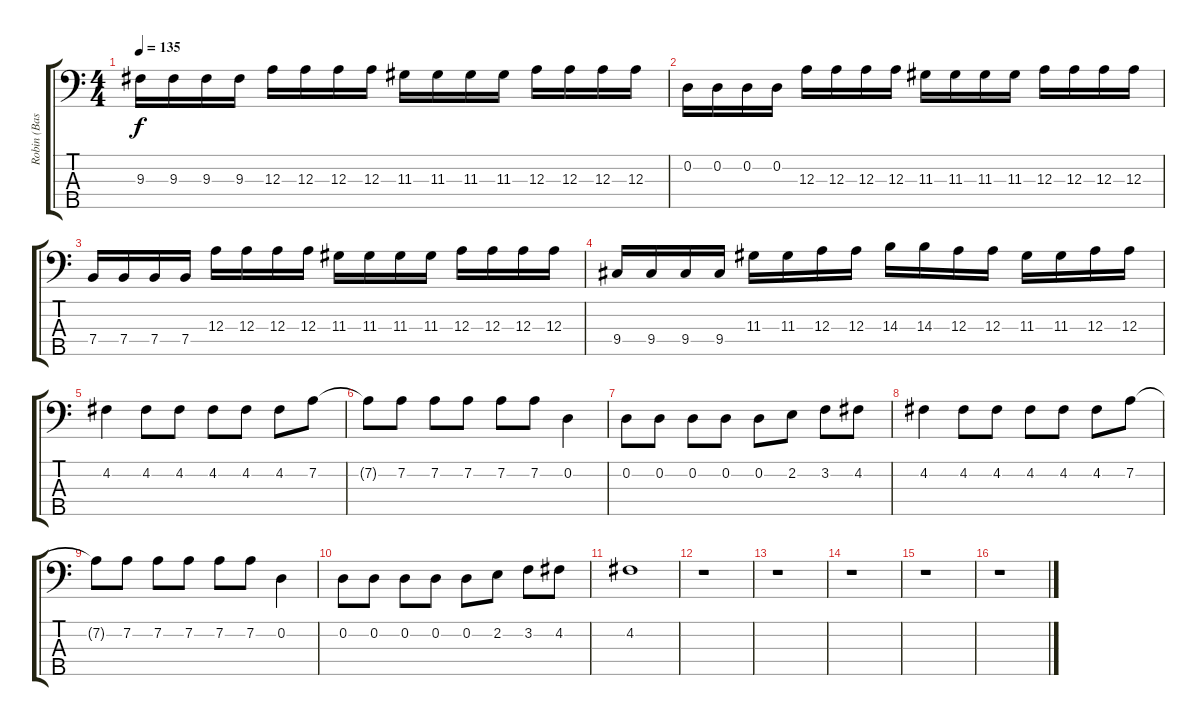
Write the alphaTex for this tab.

\track ("Robin (Bass)" "Robin (Bas") {instrument electricbasspick}
\staff {score tabs}
\tuning (G2 D2 A1 E1 B0) {hide}
\ts (4 4)
\tempo 135
\clef f4
\ks c
9.3.16{dy f} 9.3.16 9.3.16 9.3.16 12.3.16 12.3.16 12.3.16 12.3.16 11.3.16 11.3.16 11.3.16 11.3.16 12.3.16 12.3.16 12.3.16 12.3.16 |
0.2.16 0.2.16 0.2.16 0.2.16 12.3.16 12.3.16 12.3.16 12.3.16 11.3.16 11.3.16 11.3.16 11.3.16 12.3.16 12.3.16 12.3.16 12.3.16 |
7.4.16 7.4.16 7.4.16 7.4.16 12.3.16 12.3.16 12.3.16 12.3.16 11.3.16 11.3.16 11.3.16 11.3.16 12.3.16 12.3.16 12.3.16 12.3.16 |
9.4.16 9.4.16 9.4.16 9.4.16 11.3.16 11.3.16 12.3.16 12.3.16 14.3.16 14.3.16 12.3.16 12.3.16 11.3.16 11.3.16 12.3.16 12.3.16 |
4.2.4 4.2.8 4.2.8 4.2.8 4.2.8 4.2.8 7.2.8 |
7.2{t}.8 7.2.8 7.2.8 7.2.8 7.2.8 7.2.8 0.2.4 |
0.2.8 0.2.8 0.2.8 0.2.8 0.2.8 2.2.8 3.2.8 4.2.8 |
4.2.4 4.2.8 4.2.8 4.2.8 4.2.8 4.2.8 7.2.8 |
7.2{t}.8 7.2.8 7.2.8 7.2.8 7.2.8 7.2.8 0.2.4 |
0.2.8 0.2.8 0.2.8 0.2.8 0.2.8 2.2.8 3.2.8 4.2.8 |
4.2.1 |
r.1 |
r.1 |
r.1 |
r.1 |
r.1
